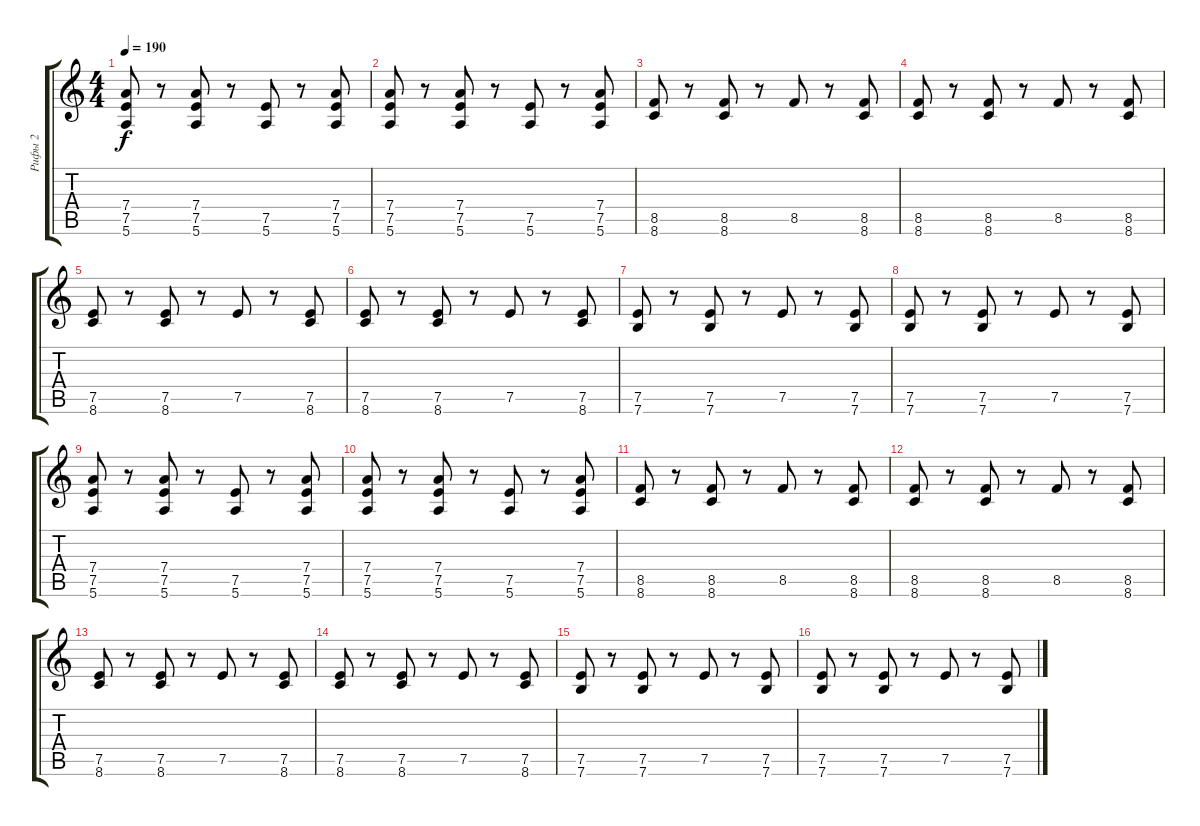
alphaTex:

\track ("Рифы 2" "Рифы 2") {instrument acousticguitarsteel}
\staff {score tabs}
\tuning (E4 B3 G3 D3 A2 E2) {hide}
\ts (4 4)
\tempo 190
\clef g2
\ks c
(7.4 7.5 5.6).8{dy f} r.8 (7.4 7.5 5.6).8 r.8 (7.5 5.6).8 r.8 (7.4 7.5 5.6).8 |
(7.4 7.5 5.6).8 r.8 (7.4 7.5 5.6).8 r.8 (7.5 5.6).8 r.8 (7.4 7.5 5.6).8 |
(8.5 8.6).8 r.8 (8.5 8.6).8 r.8 8.5.8 r.8 (8.5 8.6).8 |
(8.5 8.6).8 r.8 (8.5 8.6).8 r.8 8.5.8 r.8 (8.5 8.6).8 |
(7.5 8.6).8 r.8 (7.5 8.6).8 r.8 7.5.8 r.8 (7.5 8.6).8 |
(7.5 8.6).8 r.8 (7.5 8.6).8 r.8 7.5.8 r.8 (7.5 8.6).8 |
(7.5 7.6).8 r.8 (7.5 7.6).8 r.8 7.5.8 r.8 (7.5 7.6).8 |
(7.5 7.6).8 r.8 (7.5 7.6).8 r.8 7.5.8 r.8 (7.5 7.6).8 |
(7.4 7.5 5.6).8 r.8 (7.4 7.5 5.6).8 r.8 (7.5 5.6).8 r.8 (7.4 7.5 5.6).8 |
(7.4 7.5 5.6).8 r.8 (7.4 7.5 5.6).8 r.8 (7.5 5.6).8 r.8 (7.4 7.5 5.6).8 |
(8.5 8.6).8 r.8 (8.5 8.6).8 r.8 8.5.8 r.8 (8.5 8.6).8 |
(8.5 8.6).8 r.8 (8.5 8.6).8 r.8 8.5.8 r.8 (8.5 8.6).8 |
(7.5 8.6).8 r.8 (7.5 8.6).8 r.8 7.5.8 r.8 (7.5 8.6).8 |
(7.5 8.6).8 r.8 (7.5 8.6).8 r.8 7.5.8 r.8 (7.5 8.6).8 |
(7.5 7.6).8 r.8 (7.5 7.6).8 r.8 7.5.8 r.8 (7.5 7.6).8 |
(7.5 7.6).8 r.8 (7.5 7.6).8 r.8 7.5.8 r.8 (7.5 7.6).8
